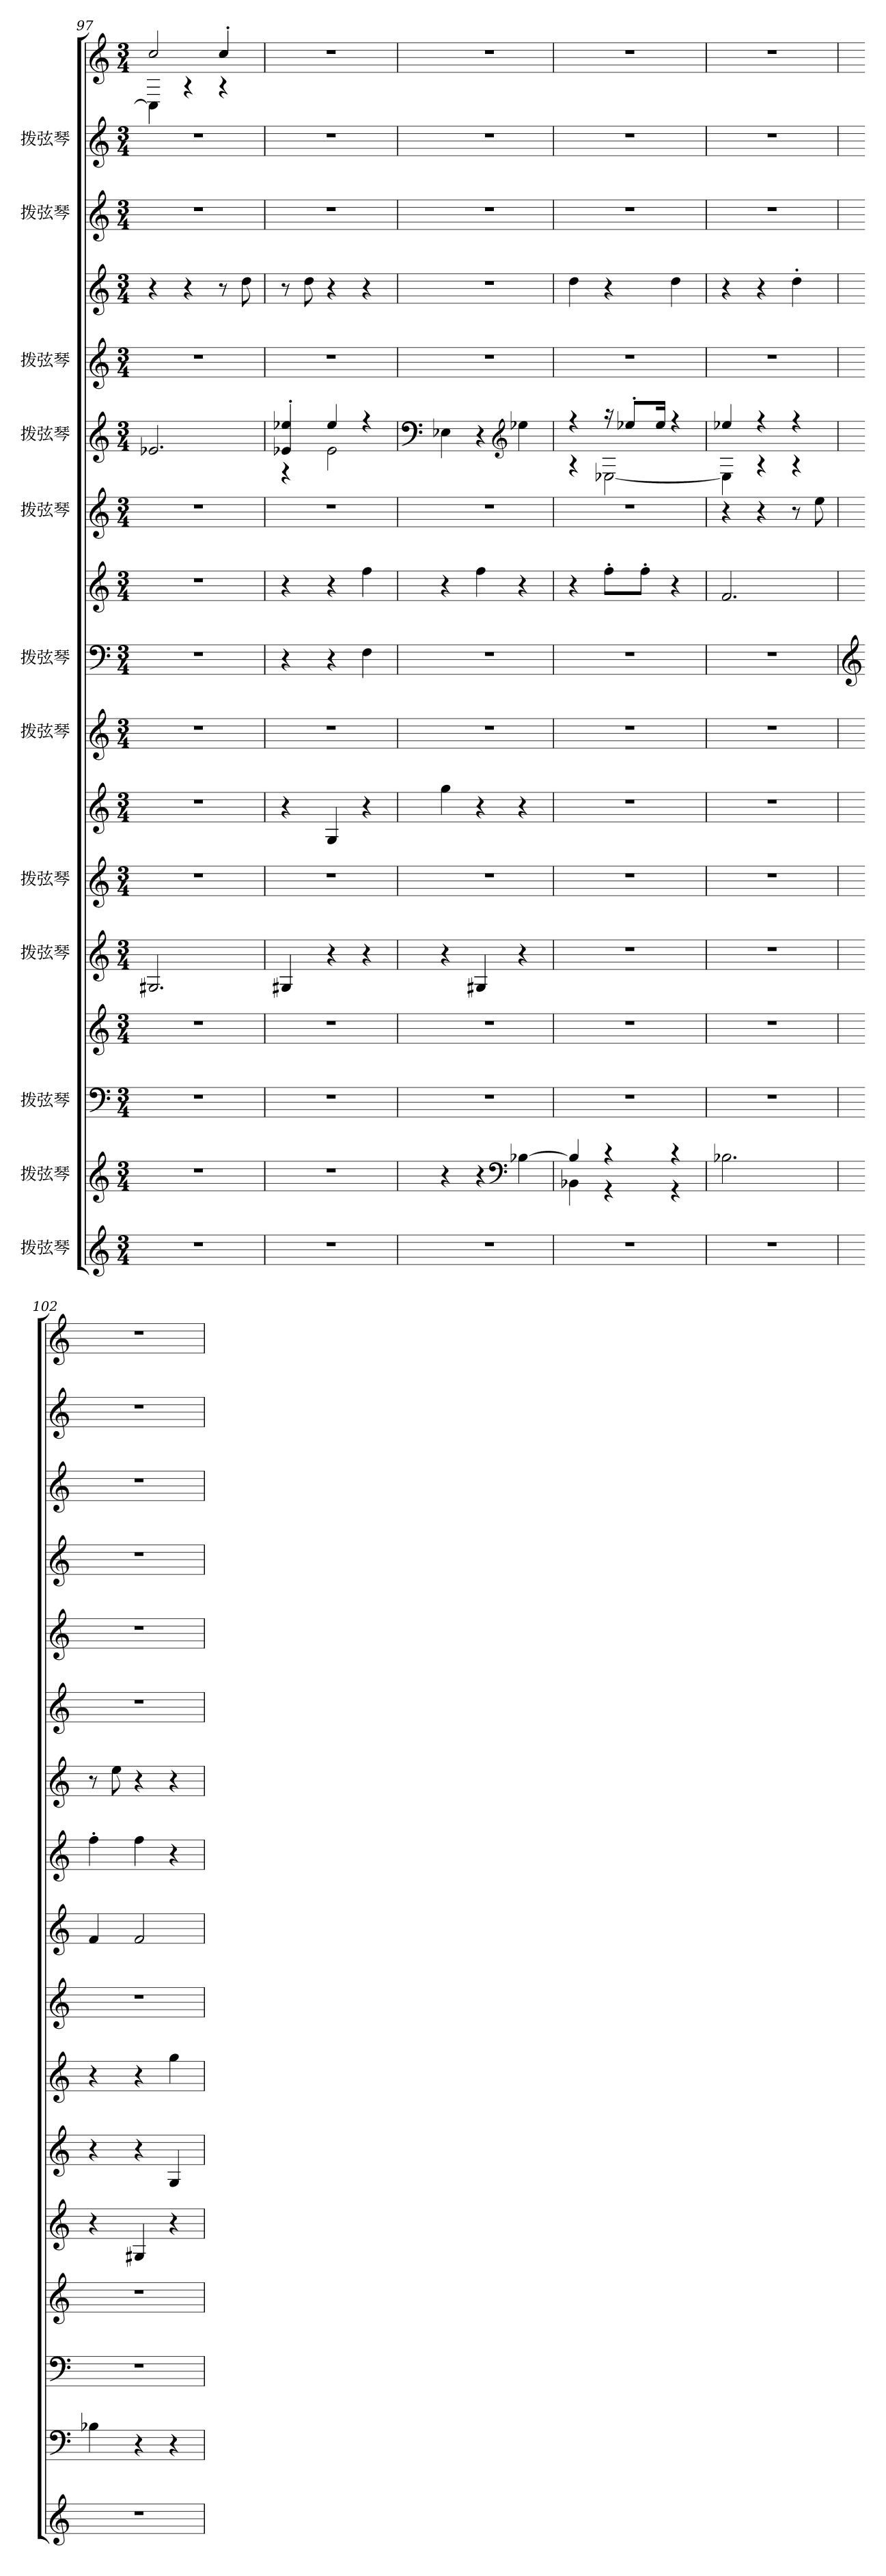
**kern	**kern	**kern	**kern	**kern	**kern	**kern	**kern	**kern	**kern	**kern	**kern	**kern	**kern	**kern	**kern	**kern
*part12	*part11	*part10	*part10	*part9	*part8	*part8	*part7	*part6	*part6	*part5	*part4	*part3	*part3	*part2	*part1	*part1
*staff17	*staff16	*staff15	*staff14	*staff13	*staff12	*staff11	*staff10	*staff9	*staff8	*staff7	*staff6	*staff5	*staff4	*staff3	*staff2	*staff1
*I"拨弦琴	*I"拨弦琴	*I"拨弦琴	*	*I"拨弦琴	*I"拨弦琴	*	*I"拨弦琴	*I"拨弦琴	*	*I"拨弦琴	*I"拨弦琴	*I"拨弦琴	*	*I"拨弦琴	*I"拨弦琴	*
*clefG2	*clefG2	*clefF4	*clefG2	*clefG2	*clefG2	*clefG2	*clefG2	*clefF4	*clefG2	*clefG2	*clefG2	*clefG2	*clefG2	*clefG2	*clefG2	*clefG2
*k[]	*k[]	*k[]	*k[]	*k[]	*k[]	*k[]	*k[]	*k[]	*k[]	*k[]	*k[]	*k[]	*k[]	*k[]	*k[]	*k[]
*M3/4	*M3/4	*M3/4	*M3/4	*M3/4	*M3/4	*M3/4	*M3/4	*M3/4	*M3/4	*M3/4	*M3/4	*M3/4	*M3/4	*M3/4	*M3/4	*M3/4
=97	=97	=97	=97	=97	=97	=97	=97	=97	=97	=97	=97	=97	=97	=97	=97	=97
*	*	*	*	*	*	*	*	*	*	*	*	*	*	*	*	*^
2.r	2.r	2.r	2.r	2.G#X/	2.r	2.r	2.r	2.r	2.r	2.r	2.e-X/	2.r	4r	2.r	2.r	2cc/	4C\]
.	.	.	.	.	.	.	.	.	.	.	.	.	4r	.	.	.	4r
.	.	.	.	.	.	.	.	.	.	.	.	.	8r	.	.	4cc'/	4r
.	.	.	.	.	.	.	.	.	.	.	.	.	8dd\	.	.	.	.
*	*	*	*	*	*	*	*	*	*	*	*	*	*	*	*	*v	*v
=98	=98	=98	=98	=98	=98	=98	=98	=98	=98	=98	=98	=98	=98	=98	=98	=98
*	*	*	*	*	*	*	*	*	*	*	*^	*	*	*	*	*
2.r	2.r	2.r	2.r	4G#X/	2.r	4r	2.r	4r	4r	2.r	4e-X/' 4ee-X/'	4r	2.r	8r	2.r	2.r	2.r
.	.	.	.	.	.	.	.	.	.	.	.	.	.	8dd\	.	.	.
.	.	.	.	4r	.	4G/	.	4r	4r	.	4ee-/	2e-\	.	4r	.	.	.
.	.	.	.	4r	.	4r	.	4F\	4ff\	.	4r	.	.	4r	.	.	.
*	*	*	*	*	*	*	*	*	*	*	*v	*v	*	*	*	*	*
=99	=99	=99	=99	=99	=99	=99	=99	=99	=99	=99	=99	=99	=99	=99	=99	=99
*	*	*	*	*	*	*	*	*	*	*	*clefF4	*	*	*	*	*
2.r	4r	2.r	2.r	4r	2.r	4gg\	2.r	2.r	4r	2.r	4E-X\	2.r	2.r	2.r	2.r	2.r
.	4r	.	.	4G#X/	.	4r	.	.	4ff\	.	4r	.	.	.	.	.
*	*clefF4	*	*	*	*	*	*	*	*	*	*clefG2	*	*	*	*	*
.	[4B-X\	.	.	4r	.	4r	.	.	4r	.	4ee-X\	.	.	.	.	.
=100	=100	=100	=100	=100	=100	=100	=100	=100	=100	=100	=100	=100	=100	=100	=100	=100
*	*^	*	*	*	*	*	*	*	*	*	*^	*	*	*	*	*
2.r	4B-/]	4BB-X\	2.r	2.r	2.r	2.r	2.r	2.r	2.r	4r	2.r	4r	4r	2.r	4dd\	2.r	2.r	2.r
.	4r	4r	.	.	.	.	.	.	.	8ff'\L	.	16r	[2E-X\	.	4r	.	.	.
.	.	.	.	.	.	.	.	.	.	.	.	8ee-X'/L	.	.	.	.	.	.
.	.	.	.	.	.	.	.	.	.	8ff'\J	.	.	.	.	.	.	.	.
.	.	.	.	.	.	.	.	.	.	.	.	16ee-/Jk	.	.	.	.	.	.
.	4r	4r	.	.	.	.	.	.	.	4r	.	4r	.	.	4dd\	.	.	.
*	*v	*v	*	*	*	*	*	*	*	*	*	*	*	*	*	*	*	*
!!LO:PB:g=z
=101	=101	=101	=101	=101	=101	=101	=101	=101	=101	=101	=101	=101	=101	=101	=101	=101	=101
2.r	2.B-X\	2.r	2.r	2.r	2.r	2.r	2.r	2.r	2.f/	4r	4ee-X/	4E-\]	2.r	4r	2.r	2.r	2.r
.	.	.	.	.	.	.	.	.	.	4r	4r	4r	.	4r	.	.	.
.	.	.	.	.	.	.	.	.	.	8r	4r	4r	.	4dd'\	.	.	.
.	.	.	.	.	.	.	.	.	.	8ee\	.	.	.	.	.	.	.
*	*	*	*	*	*	*	*	*	*	*	*v	*v	*	*	*	*	*
=102	=102	=102	=102	=102	=102	=102	=102	=102	=102	=102	=102	=102	=102	=102	=102	=102
*	*	*	*	*	*	*	*	*clefG2	*	*	*	*	*	*	*	*
2.r	4B-X\	2.r	2.r	4r	4r	4r	2.r	4f/	4ff'\	8r	2.r	2.r	2.r	2.r	2.r	2.r
.	.	.	.	.	.	.	.	.	.	8ee\	.	.	.	.	.	.
.	4r	.	.	4G#X/	4r	4r	.	2f/	4ff\	4r	.	.	.	.	.	.
.	4r	.	.	4r	4G/	4gg\	.	.	4r	4r	.	.	.	.	.	.
=	=	=	=	=	=	=	=	=	=	=	=	=	=	=	=	=
*-	*-	*-	*-	*-	*-	*-	*-	*-	*-	*-	*-	*-	*-	*-	*-	*-
